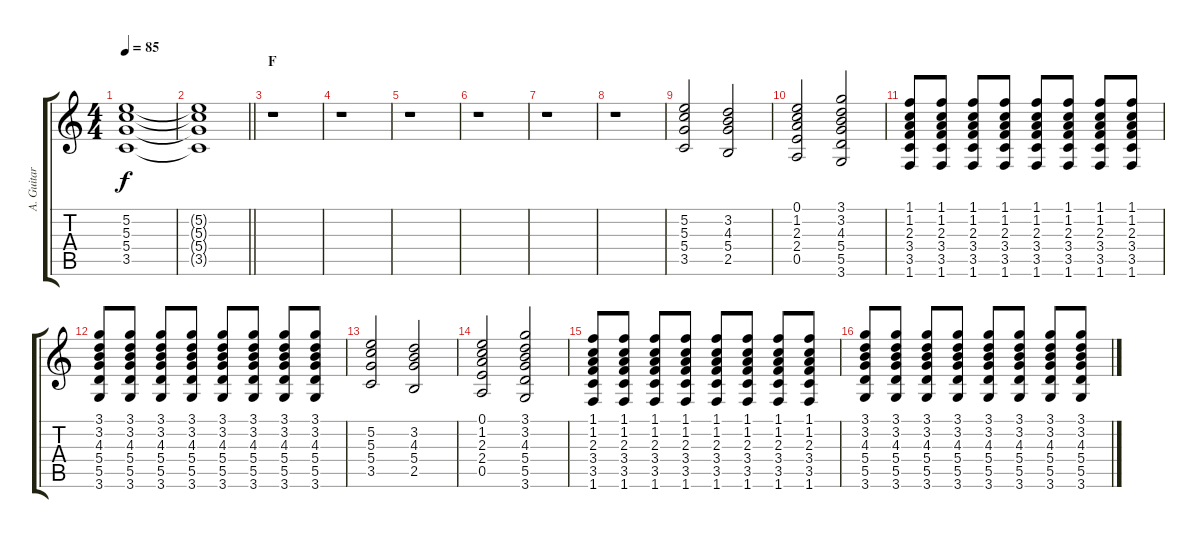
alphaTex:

\track ("A. Guitar" "A. Guitar") {instrument acousticguitarsteel}
\staff {score tabs}
\tuning (E4 B3 G3 D3 A2 E2) {hide}
\ts (4 4)
\tempo 85
\clef g2
\ks c
(5.2 5.3 5.4 3.5).1{dy f} |
\barLineRight lightlight
(5.2{t} 5.3{t} 5.4{t} 3.5{t}).1 |
\section ("" "F")
r.1 |
r.1 |
r.1 |
r.1 |
r.1 |
r.1 |
(5.2 5.3 5.4 3.5).2 (3.2 4.3 5.4 2.5).2 |
(0.1 1.2 2.3 2.4 0.5).2 (3.1 3.2 4.3 5.4 5.5 3.6).2 |
(1.1 1.2 2.3 3.4 3.5 1.6).8 (1.1 1.2 2.3 3.4 3.5 1.6).8 (1.1 1.2 2.3 3.4 3.5 1.6).8 (1.1 1.2 2.3 3.4 3.5 1.6).8 (1.1 1.2 2.3 3.4 3.5 1.6).8 (1.1 1.2 2.3 3.4 3.5 1.6).8 (1.1 1.2 2.3 3.4 3.5 1.6).8 (1.1 1.2 2.3 3.4 3.5 1.6).8 |
(3.1 3.2 4.3 5.4 5.5 3.6).8 (3.1 3.2 4.3 5.4 5.5 3.6).8 (3.1 3.2 4.3 5.4 5.5 3.6).8 (3.1 3.2 4.3 5.4 5.5 3.6).8 (3.1 3.2 4.3 5.4 5.5 3.6).8 (3.1 3.2 4.3 5.4 5.5 3.6).8 (3.1 3.2 4.3 5.4 5.5 3.6).8 (3.1 3.2 4.3 5.4 5.5 3.6).8 |
(5.2 5.3 5.4 3.5).2 (3.2 4.3 5.4 2.5).2 |
(0.1 1.2 2.3 2.4 0.5).2 (3.1 3.2 4.3 5.4 5.5 3.6).2 |
(1.1 1.2 2.3 3.4 3.5 1.6).8 (1.1 1.2 2.3 3.4 3.5 1.6).8 (1.1 1.2 2.3 3.4 3.5 1.6).8 (1.1 1.2 2.3 3.4 3.5 1.6).8 (1.1 1.2 2.3 3.4 3.5 1.6).8 (1.1 1.2 2.3 3.4 3.5 1.6).8 (1.1 1.2 2.3 3.4 3.5 1.6).8 (1.1 1.2 2.3 3.4 3.5 1.6).8 |
(3.1 3.2 4.3 5.4 5.5 3.6).8 (3.1 3.2 4.3 5.4 5.5 3.6).8 (3.1 3.2 4.3 5.4 5.5 3.6).8 (3.1 3.2 4.3 5.4 5.5 3.6).8 (3.1 3.2 4.3 5.4 5.5 3.6).8 (3.1 3.2 4.3 5.4 5.5 3.6).8 (3.1 3.2 4.3 5.4 5.5 3.6).8 (3.1 3.2 4.3 5.4 5.5 3.6).8
